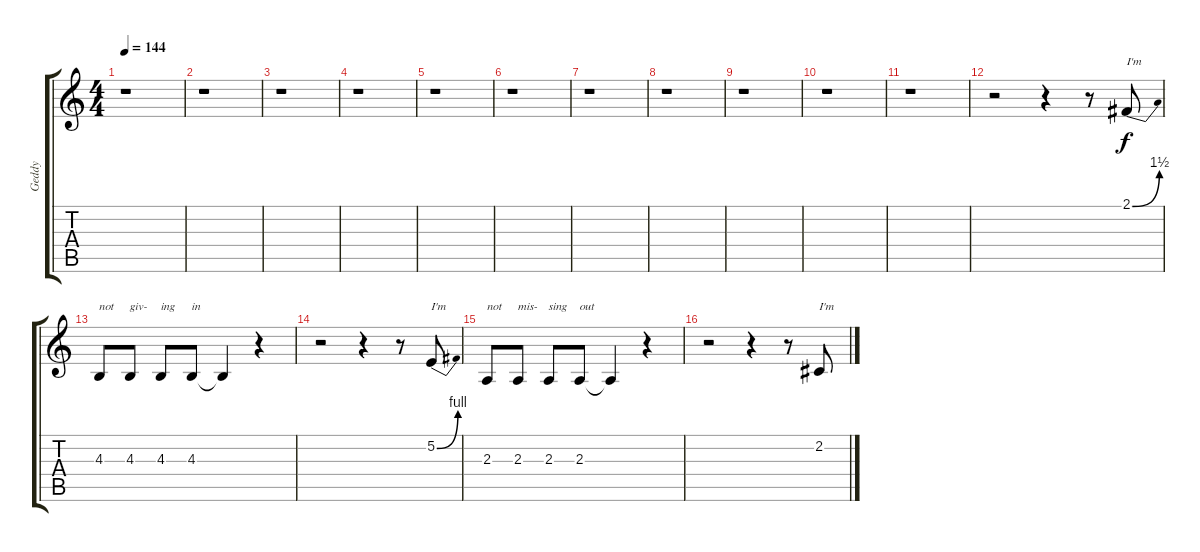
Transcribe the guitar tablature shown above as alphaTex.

\track ("Geddy" "Geddy") {instrument lead6voice}
\staff {score tabs}
\tuning (E4 B3 G3 D3 A2 E2) {hide}
\ts (4 4)
\tempo 144
\clef g2
\ks c
r.1{dy f} |
r.1 |
r.1 |
r.1 |
r.1 |
r.1 |
r.1 |
r.1 |
r.1 |
r.1 |
r.1 |
r.2 r.4 r.8 2.1{be (bend 0 0 60 6)}.8{txt "I'm"} |
4.3.8{txt "not"} 4.3.8{txt "giv-"} 4.3.8{txt "ing"} 4.3.8{txt "in"} 4.3{t}.4 r.4 |
r.2 r.4 r.8 5.2{be (bend 0 0 60 4)}.8{txt "I'm"} |
2.3.8{txt "not"} 2.3.8{txt "mis-"} 2.3.8{txt "sing"} 2.3.8{txt "out"} 2.3{t}.4 r.4 |
r.2 r.4 r.8 2.2.8{txt "I'm"}
